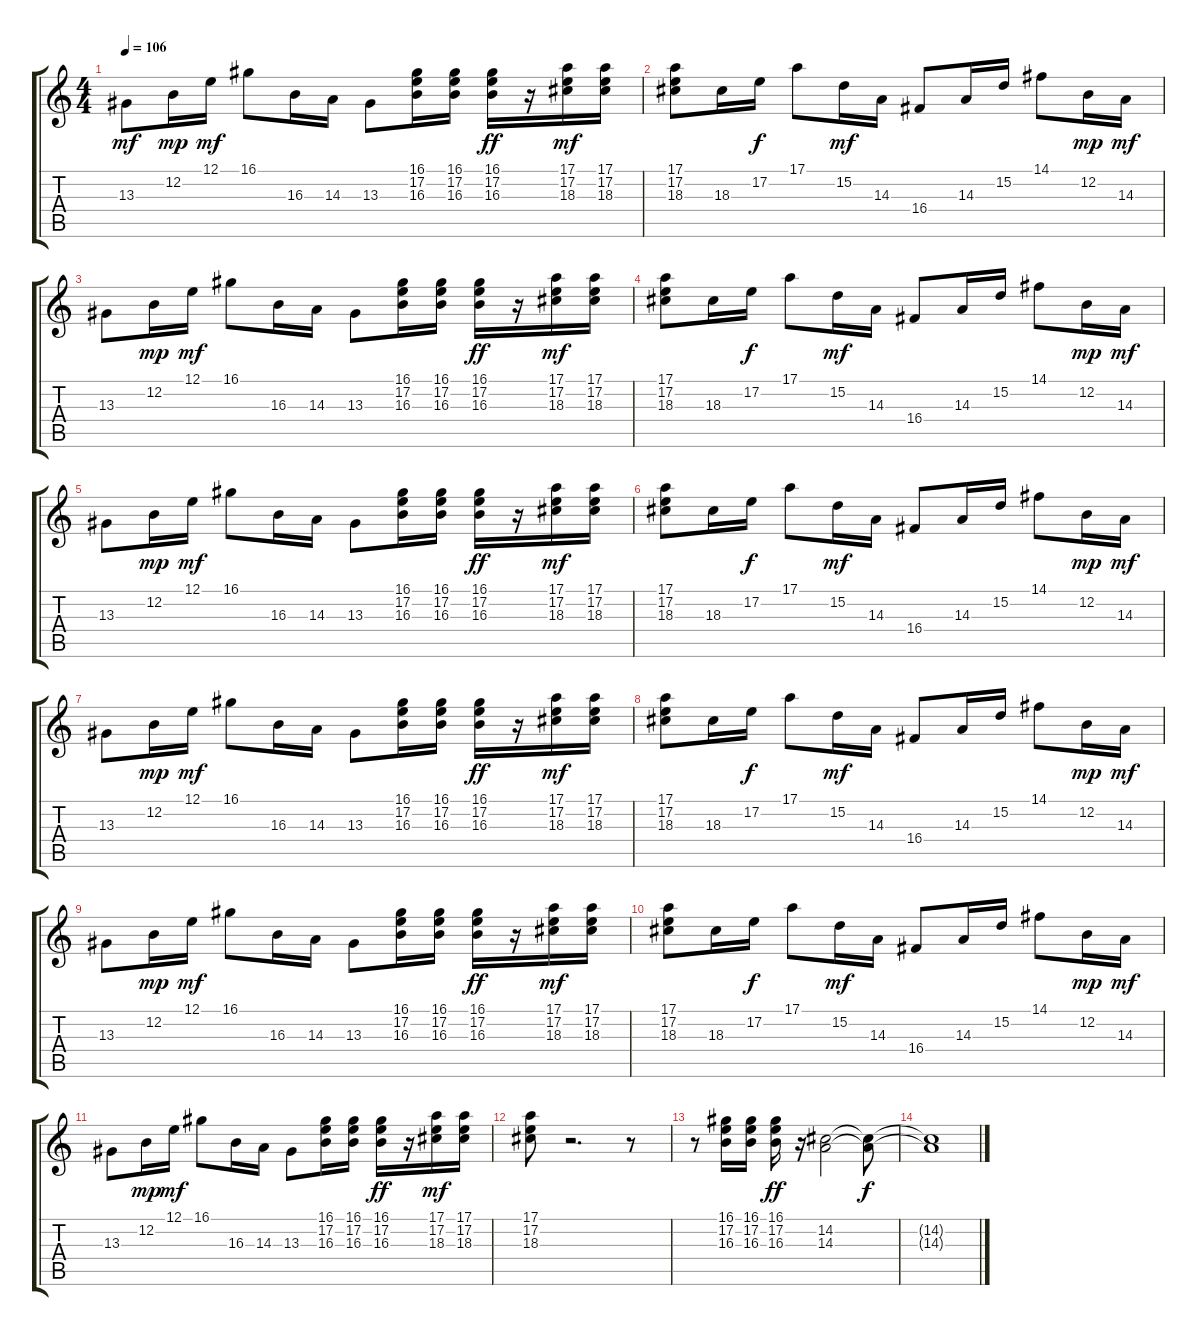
\track "" {instrument lead5charang}
\staff {score tabs}
\tuning (E4 B3 G3 D3 A2 E2) {hide}
\ts (4 4)
\tempo 106
\clef g2
\ks c
13.3.8{dy mf} 12.2.16{dy mp} 12.1.16{dy mf} 16.1.8 16.3.16 14.3.16 13.3.8 (16.1 17.2 16.3).16 (16.1 17.2 16.3).16 (16.1 17.2 16.3).16{dy ff} r.16 (17.1 17.2 18.3).16{dy mf} (17.1 17.2 18.3).16 |
(17.1 17.2 18.3).8 18.3.16 17.2.16{dy f} 17.1.8 15.2.16{dy mf} 14.3.16 16.4.8 14.3.16 15.2.16 14.1.8 12.2.16{dy mp} 14.3.16{dy mf} |
13.3.8 12.2.16{dy mp} 12.1.16{dy mf} 16.1.8 16.3.16 14.3.16 13.3.8 (16.1 17.2 16.3).16 (16.1 17.2 16.3).16 (16.1 17.2 16.3).16{dy ff} r.16 (17.1 17.2 18.3).16{dy mf} (17.1 17.2 18.3).16 |
(17.1 17.2 18.3).8 18.3.16 17.2.16{dy f} 17.1.8 15.2.16{dy mf} 14.3.16 16.4.8 14.3.16 15.2.16 14.1.8 12.2.16{dy mp} 14.3.16{dy mf} |
13.3.8 12.2.16{dy mp} 12.1.16{dy mf} 16.1.8 16.3.16 14.3.16 13.3.8 (16.1 17.2 16.3).16 (16.1 17.2 16.3).16 (16.1 17.2 16.3).16{dy ff} r.16 (17.1 17.2 18.3).16{dy mf} (17.1 17.2 18.3).16 |
(17.1 17.2 18.3).8 18.3.16 17.2.16{dy f} 17.1.8 15.2.16{dy mf} 14.3.16 16.4.8 14.3.16 15.2.16 14.1.8 12.2.16{dy mp} 14.3.16{dy mf} |
13.3.8 12.2.16{dy mp} 12.1.16{dy mf} 16.1.8 16.3.16 14.3.16 13.3.8 (16.1 17.2 16.3).16 (16.1 17.2 16.3).16 (16.1 17.2 16.3).16{dy ff} r.16 (17.1 17.2 18.3).16{dy mf} (17.1 17.2 18.3).16 |
(17.1 17.2 18.3).8 18.3.16 17.2.16{dy f} 17.1.8 15.2.16{dy mf} 14.3.16 16.4.8 14.3.16 15.2.16 14.1.8 12.2.16{dy mp} 14.3.16{dy mf} |
13.3.8 12.2.16{dy mp} 12.1.16{dy mf} 16.1.8 16.3.16 14.3.16 13.3.8 (16.1 17.2 16.3).16 (16.1 17.2 16.3).16 (16.1 17.2 16.3).16{dy ff} r.16 (17.1 17.2 18.3).16{dy mf} (17.1 17.2 18.3).16 |
(17.1 17.2 18.3).8 18.3.16 17.2.16{dy f} 17.1.8 15.2.16{dy mf} 14.3.16 16.4.8 14.3.16 15.2.16 14.1.8 12.2.16{dy mp} 14.3.16{dy mf} |
13.3.8 12.2.16{dy mp} 12.1.16{dy mf} 16.1.8 16.3.16 14.3.16 13.3.8 (16.1 17.2 16.3).16 (16.1 17.2 16.3).16 (16.1 17.2 16.3).16{dy ff} r.16 (17.1 17.2 18.3).16{dy mf} (17.1 17.2 18.3).16 |
(17.1 17.2 18.3).8 r.2{d} r.8 |
r.8 (16.1 17.2 16.3).16 (16.1 17.2 16.3).16 (16.1 17.2 16.3).16{dy ff} r.16 (14.2 14.3).2{volume 0} (14.2{t} 14.3{t}).8{dy f} |
(14.2{t} 14.3{t}).1
